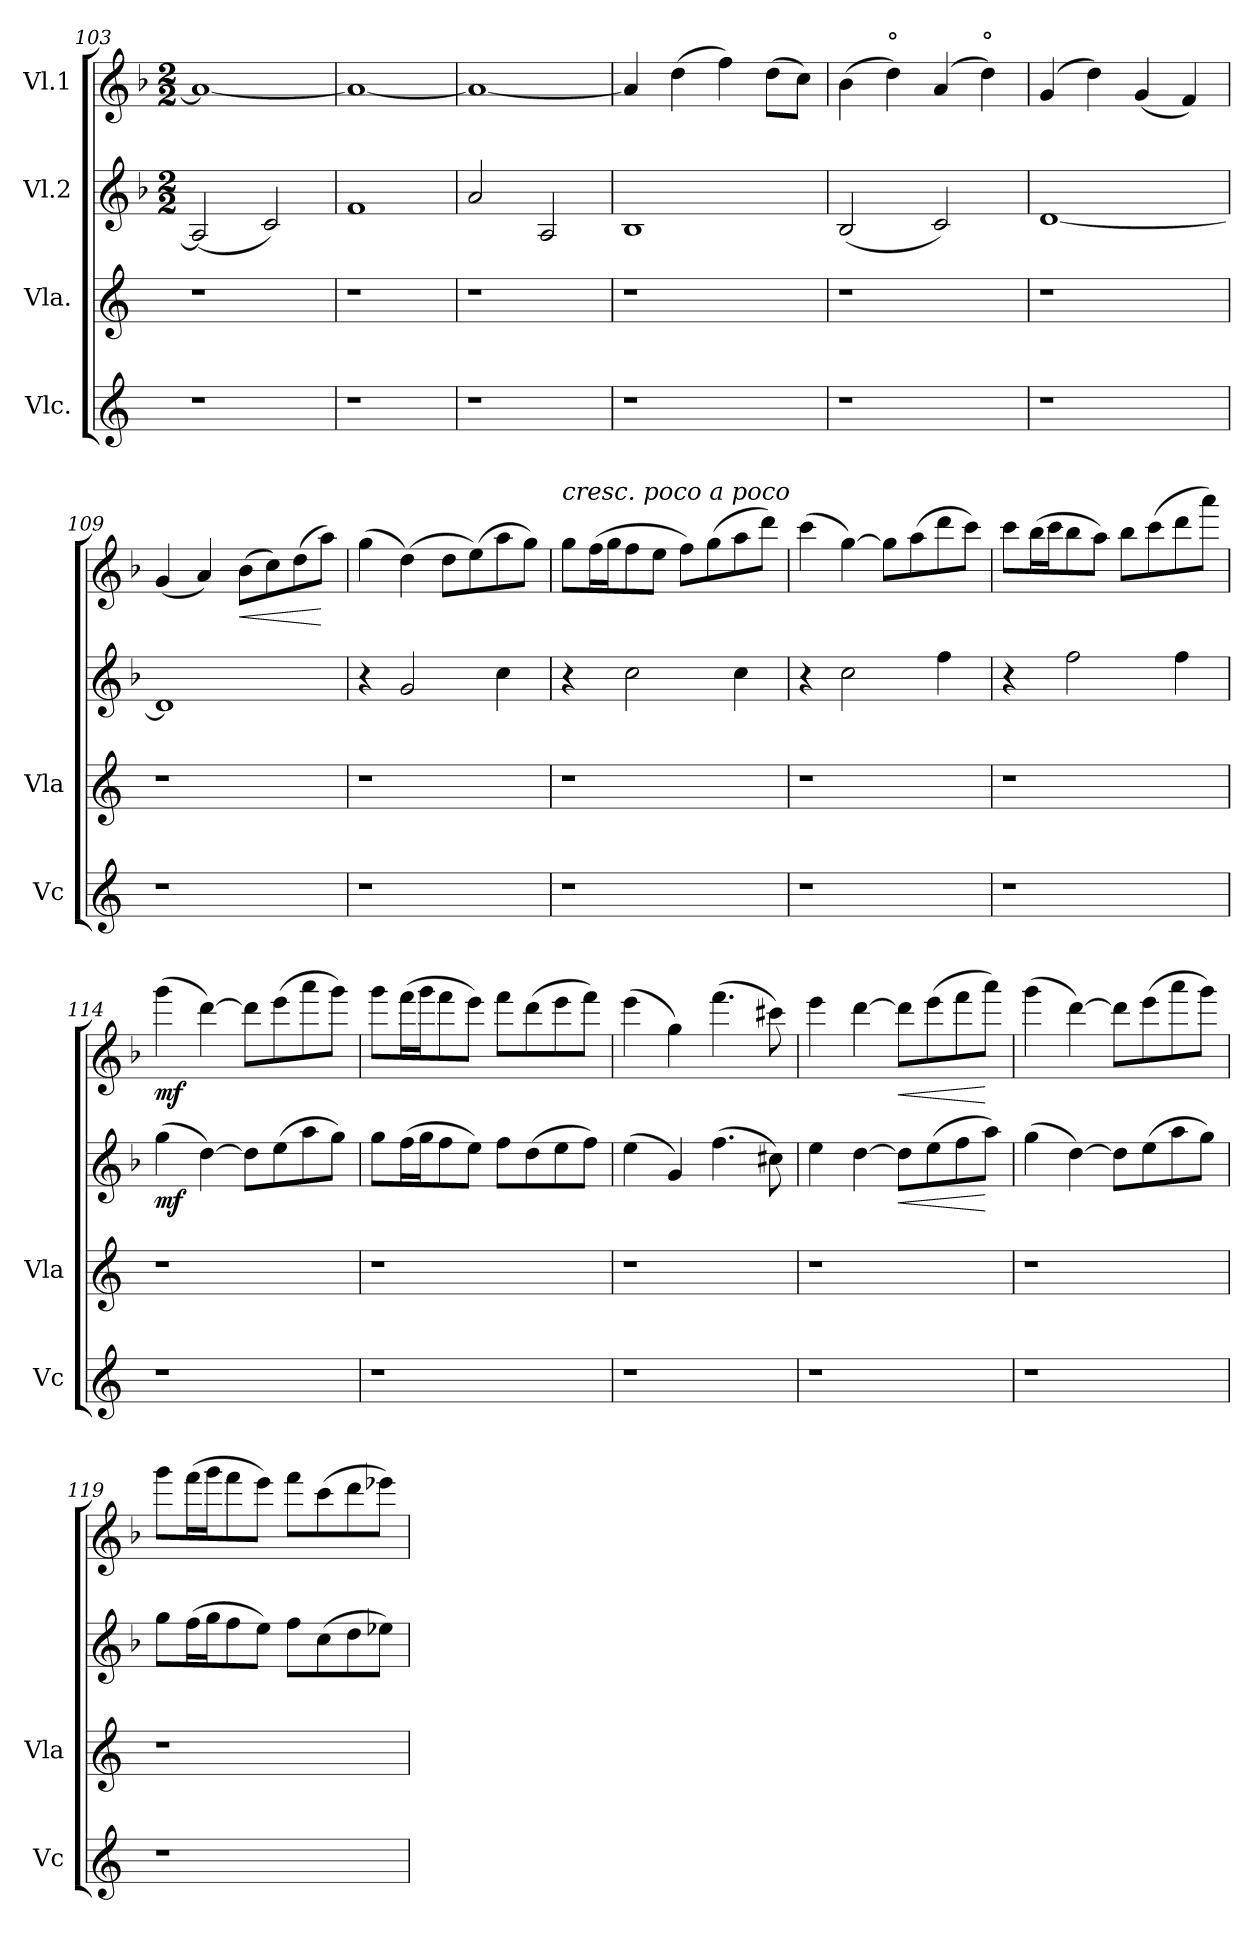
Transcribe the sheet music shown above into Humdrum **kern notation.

**kern	**kern	**kern	**dynam	**kern	**dynam
*part4	*part3	*part2	*part2	*part1	*part1
*staff4	*staff3	*staff2	*staff2	*staff1	*staff1
*I"Vlc.	*I"Vla.	*I"Vl.2	*	*I"Vl.1	*
*I'Vc	*I'Vla	*	*	*	*
*clefG2	*clefG2	*clefG2	*	*clefG2	*
*k[]	*k[]	*k[b-]	*	*k[b-]	*
*	*	*M2/2	*	*M2/2	*
=103	=103	=103	=103	=103	=103
1r	1r	(2A/]	.	1a_	.
.	.	2c/)	.	.	.
=104	=104	=104	=104	=104	=104
1r	1r	1f	.	1a_	.
!!LO:PB:g=z
=105	=105	=105	=105	=105	=105
1r	1r	2a/	.	1a_	.
.	.	2A/	.	.	.
=106	=106	=106	=106	=106	=106
1r	1r	1B-	.	4a/]	.
.	.	.	.	(4dd\	.
.	.	.	.	4ff\)	.
.	.	.	.	(8dd\L	.
.	.	.	.	8cc\J)	.
=107	=107	=107	=107	=107	=107
1r	1r	(2B-/	.	(4b-\	.
!	!	!	!	!LO:TX:a:t=°	!
.	.	.	.	4dd\)	.
.	.	2c/)	.	(4a/	.
!	!	!	!	!LO:TX:a:t=°	!
.	.	.	.	4dd\)	.
=108	=108	=108	=108	=108	=108
1r	1r	[1d	.	(4g/	.
.	.	.	.	4dd\)	.
.	.	.	.	(4g/	.
.	.	.	.	4f/)	.
=109	=109	=109	=109	=109	=109
1r	1r	1d]	.	(4g/	.
.	.	.	.	4a/)	.
!	!	!	!	!	!LO:HP:b
.	.	.	.	(8b-\L	<
.	.	.	.	8cc\)	.
.	.	.	.	(8dd\	.
.	.	.	.	8aa\J)	[
!!LO:LB:g=z
=110	=110	=110	=110	=110	=110
1r	1r	4r	.	(4gg\	.
.	.	2g/	.	(4dd\)	.
.	.	.	.	8dd\L	.
.	.	.	.	(8ee\)	.
.	.	4cc\	.	8aa\	.
.	.	.	.	8gg\J)	.
=111	=111	=111	=111	=111	=111
!	!	!	!	!LO:TX:a:i:t=cresc.      poco     a     poco	!
1r	1r	4r	.	8gg\L	.
.	.	.	.	(16ff\L	.
.	.	.	.	16gg\J	.
.	.	2cc\	.	8ff\	.
.	.	.	.	8ee\J	.
.	.	.	.	8ff\L)	.
.	.	.	.	(8gg\	.
.	.	4cc\	.	8aa\	.
.	.	.	.	8ddd\J)	.
=112	=112	=112	=112	=112	=112
1r	1r	4r	.	(4ccc\	.
.	.	2cc\	.	[4gg\)	.
.	.	.	.	8gg\L]	.
.	.	.	.	(8aa\	.
.	.	4ff\	.	8ddd\	.
.	.	.	.	8ccc\J)	.
!!LO:LB:g=z
=113	=113	=113	=113	=113	=113
1r	1r	4r	.	8ccc\L	.
.	.	.	.	(16bb-\L	.
.	.	.	.	16ccc\J	.
.	.	2ff\	.	8bb-\	.
.	.	.	.	8aa\J)	.
.	.	.	.	8bb-\L	.
.	.	.	.	(8ccc\	.
.	.	4ff\	.	8ddd\	.
.	.	.	.	8aaa\J)	.
=114	=114	=114	=114	=114	=114
!	!	!	!LO:DY:b	!	!LO:DY:b
1r	1r	(4gg\	mf	(4ggg\	mf
.	.	[4dd\)	.	[4ddd\)	.
.	.	8dd\L]	.	8ddd\L]	.
.	.	(8ee\	.	(8eee\	.
.	.	8aa\	.	8aaa\	.
.	.	8gg\J)	.	8ggg\J)	.
!!LO:LB:g=z
=115	=115	=115	=115	=115	=115
1r	1r	8gg\L	.	8ggg\L	.
.	.	(16ff\L	.	(16fff\L	.
.	.	16gg\J	.	16ggg\J	.
.	.	8ff\	.	8fff\	.
.	.	8ee\J)	.	8eee\J)	.
.	.	8ff\L	.	8fff\L	.
.	.	(8dd\	.	(8ddd\	.
.	.	8ee\	.	8eee\	.
.	.	8ff\J)	.	8fff\J)	.
=116	=116	=116	=116	=116	=116
1r	1r	(4ee\	.	(4eee\	.
.	.	4g/)	.	4gg\)	.
.	.	(4.ff\	.	(4.fff\	.
.	.	8cc#X\)	.	8ccc#X\)	.
=117	=117	=117	=117	=117	=117
1r	1r	4ee\	.	4eee\	.
.	.	[4dd\	.	[4ddd\	.
!	!	!	!LO:HP:b	!	!LO:HP:b
.	.	8dd\L]	<	8ddd\L]	<
.	.	(8ee\	.	(8eee\	.
.	.	8ff\	.	8fff\	.
.	.	8aa\J)	[	8aaa\J)	[
=118	=118	=118	=118	=118	=118
1r	1r	(4gg\	.	(4ggg\	.
.	.	[4dd\)	.	[4ddd\)	.
.	.	8dd\L]	.	8ddd\L]	.
.	.	(8ee\	.	(8eee\	.
.	.	8aa\	.	8aaa\	.
.	.	8gg\J)	.	8ggg\J)	.
!!LO:PB:g=z
=119	=119	=119	=119	=119	=119
1r	1r	8gg\L	.	8ggg\L	.
.	.	(16ff\L	.	(16fff\L	.
.	.	16gg\J	.	16ggg\J	.
.	.	8ff\	.	8fff\	.
.	.	8ee\J)	.	8eee\J)	.
.	.	8ff\L	.	8fff\L	.
.	.	(8cc\	.	(8ccc\	.
.	.	8dd\	.	8ddd\	.
.	.	8ee-X\J)	.	8eee-X\J)	.
=	=	=	=	=	=
*-	*-	*-	*-	*-	*-
